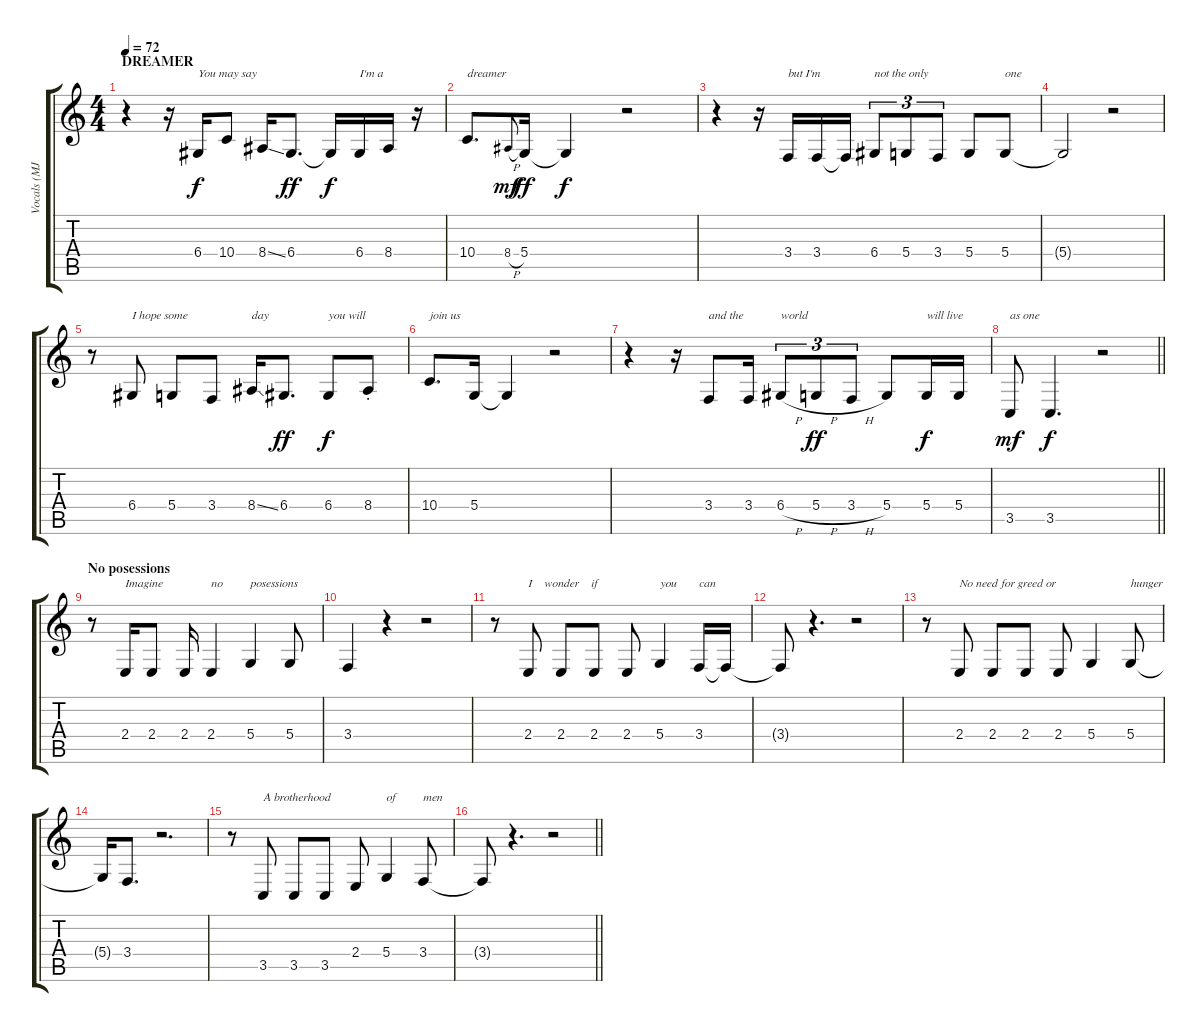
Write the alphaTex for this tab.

\track ("Vocals (MJK)" "Vocals (MJ") {instrument voiceoohs}
\staff {score tabs}
\tuning (E4 B3 G3 D3 A2 E2) {hide}
\ts (4 4)
\section ("" "DREAMER")
\tempo 72
\clef g2
\ks c
r.4{dy ff} r.16 6.4.16{txt "You may say" dy f} 10.4.8 8.4{ss}.16 6.4.8{d dy ff} 6.4{t}.16{dy f} 6.4.16{txt "I'm a"} 8.4.16 r.16 |
10.4.8{d txt "dreamer"} 8.4{h}.8{gr onbeat dy mf} 5.4.16{dy ff} 5.4{t}.4{dy f} r.2 |
r.4 r.16 3.4.16{txt "but I'm"} 3.4.16 3.4{t}.16 6.4.8{tu (3 2) txt "not the only"} 5.4.8{tu (3 2)} 3.4.8{tu (3 2)} 5.4.8 5.4.8{txt "one"} |
5.4{t}.2 r.2 |
r.8 6.4.8{txt "I hope some "} 5.4.8 3.4.8 8.4{ss}.16{txt "day"} 6.4.8{d dy ff} 6.4.8{txt "you will" dy f} 8.4{st}.8 |
10.4.8{d txt "join us"} 5.4.16 5.4{t}.4 r.2 |
r.4 r.16 3.4.8{txt "and the"} 3.4.16 6.4{h}.8{tu (3 2) txt "world"} 5.4{h}.8{tu (3 2) dy ff} 3.4{h}.8{tu (3 2)} 5.4.8 5.4.16{txt "will live" dy f} 5.4.16 |
\barLineRight lightlight
3.5.8{txt "as one" dy mf} 3.5.4{d dy f} r.2 |
\section ("" "No posessions")
r.8 2.4.16{txt "Imagine"} 2.4.8 2.4.16 2.4.4{txt "no"} 5.4.4{txt "posessions"} 5.4.8 |
3.4.4 r.4 r.2 |
r.8 2.4.8{txt "I    wonder    if "} 2.4.8 2.4.8 2.4.8 5.4.4{txt "you"} 3.4.16{txt "can"} 3.4{t}.16 |
3.4{t}.8 r.4{d} r.2 |
r.8 2.4.8{txt "No need for greed or"} 2.4.8 2.4.8 2.4.8 5.4.4 5.4.8{txt "hunger"} |
5.4{t}.16 3.4.8{d} r.2{d} |
r.8 3.5.8{txt "A brotherhood"} 3.5.8 3.5.8 2.4.8 5.4.4{txt "of"} 3.4.8{txt "men"} |
\barLineRight lightlight
3.4{t}.8 r.4{d} r.2
